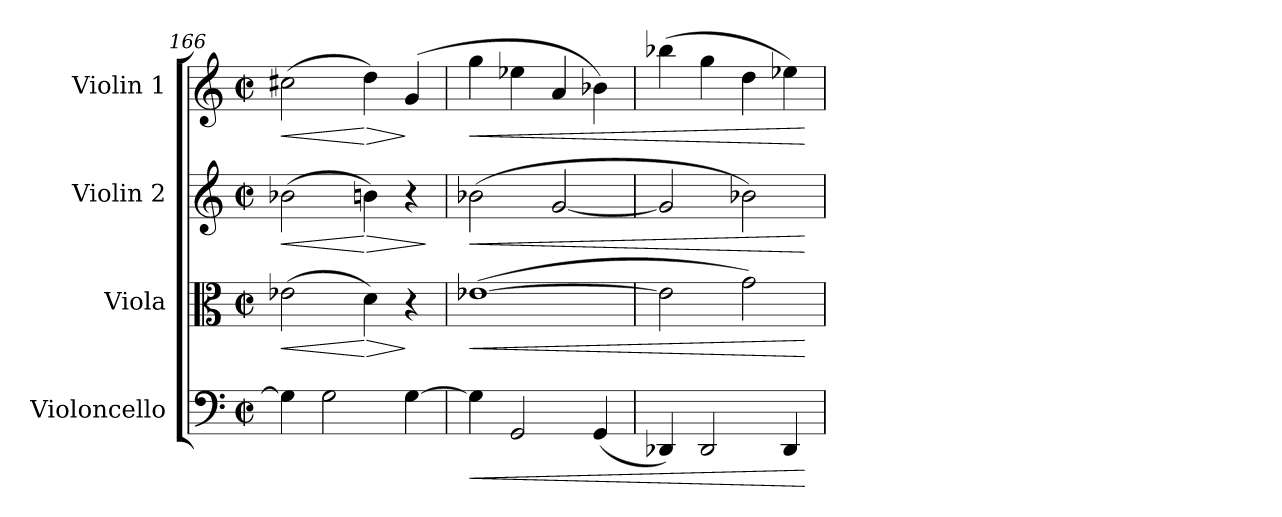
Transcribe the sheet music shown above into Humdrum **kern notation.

**kern	**dynam	**kern	**dynam	**kern	**dynam	**kern	**dynam
*part4	*part4	*part3	*part3	*part2	*part2	*part1	*part1
*staff4	*staff4	*staff3	*staff3	*staff2	*staff2	*staff1	*staff1
*I"Violoncello	*	*I"Viola	*	*I"Violin 2	*	*I"Violin 1	*
*I'Vc	*	*I'Vla	*	*I'Vln	*	*I'Vln	*
*clefF4	*	*clefC3	*	*clefG2	*	*clefG2	*
*k[]	*	*k[]	*	*k[]	*	*k[]	*
*M2/2	*	*M2/2	*	*M2/2	*	*M2/2	*
*met(c|)	*	*met(c|)	*	*met(c|)	*	*met(c|)	*
=166	=166	=166	=166	=166	=166	=166	=166
!	!	!	!LO:HP:b	!	!LO:HP:b	!	!LO:HP:b
4G\]	.	(2e-X\	<	(2b-X\	<	(2cc#X\	<
2G\	.	.	.	.	.	.	.
!	!	!	!LO:HP:n=1:b	!	!LO:HP:n=1:b	!	!LO:HP:n=1:b
.	.	4d\)	[ >	4bn\)	[ >	4dd\)	[ >
[4G\	.	4r	]	4r	.	(>4g/	]
.	.	.	.	.	]	.	.
=167	=167	=167	=167	=167	=167	=167	=167
!	!LO:HP:b	!	!LO:HP:b	!	!LO:HP:b	!	!LO:HP:b
4G\]	<	([1e-X	<	(2b-X\	<	4gg\	<
2GG/	.	.	.	.	.	4ee-X\	.
.	.	.	.	[2g/	.	4a/	.
(4GG/	.	.	.	.	.	4b-X\)	.
=168	=168	=168	=168	=168	=168	=168	=168
4DD-X/)	.	2e-\]	.	2g/]	.	(4bb-X\	.
2DD-/	.	.	.	.	.	4gg\	.
.	.	2g\)	.	2b-X\)	.	4dd\	.
4DD-/	.	.	.	.	.	4ee-X\)	.
.	[	.	[	.	[	.	[
=	=	=	=	=	=	=	=
*-	*-	*-	*-	*-	*-	*-	*-
